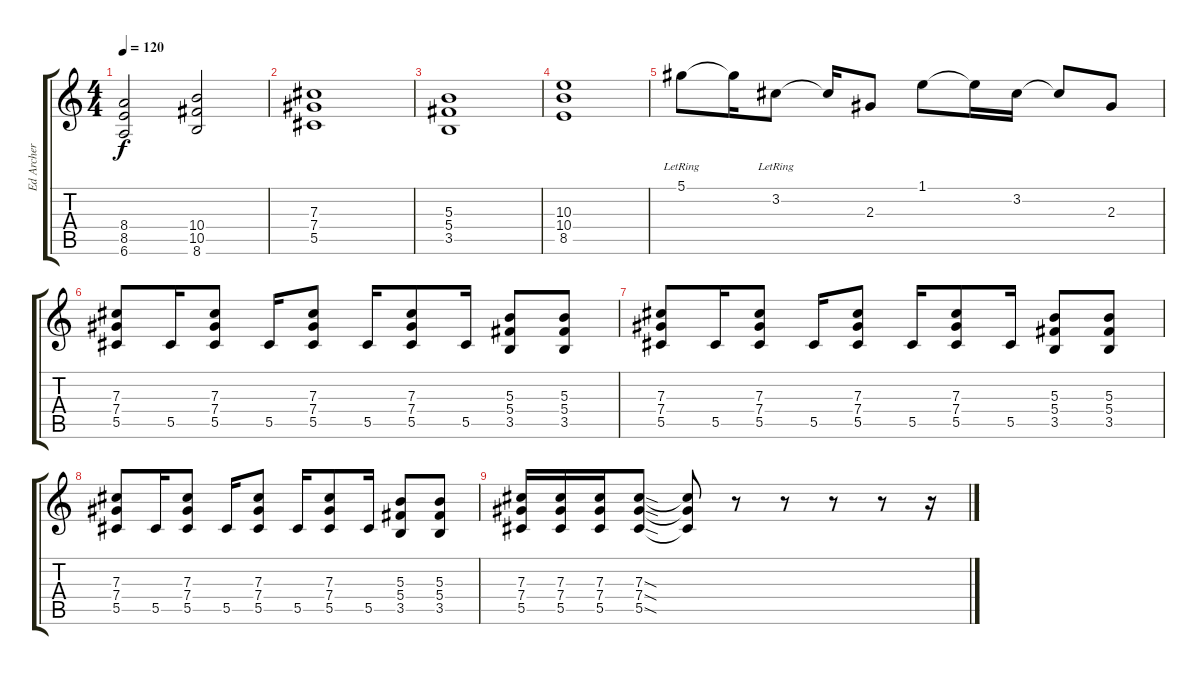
\track ("Ed Archer" "Ed Archer") {instrument overdrivenguitar}
\staff {score tabs}
\tuning (Eb4 Bb3 Gb3 Db3 Ab2 Eb2) {hide}
\ts (4 4)
\tempo 120
\clef g2
\ks c
(8.4 8.5 6.6).2{dy f} (10.4 10.5 8.6).2 |
(7.3 7.4 5.5).1 |
(5.3 5.4 3.5).1 |
(10.3 10.4 8.5).1 |
5.1{lr}.8 5.1{t}.16 3.2{lr}.8 3.2{t}.16 2.3.8 1.1.8 1.1{t}.16 3.2.16 3.2{t}.8 2.3.8 |
(7.3 7.4 5.5).8 5.5.16 (7.3 7.4 5.5).8 5.5.16 (7.3 7.4 5.5).8 5.5.16 (7.3 7.4 5.5).8 5.5.16 (5.3 5.4 3.5).8 (5.3 5.4 3.5).8 |
(7.3 7.4 5.5).8 5.5.16 (7.3 7.4 5.5).8 5.5.16 (7.3 7.4 5.5).8 5.5.16 (7.3 7.4 5.5).8 5.5.16 (5.3 5.4 3.5).8 (5.3 5.4 3.5).8 |
(7.3 7.4 5.5).8 5.5.16 (7.3 7.4 5.5).8 5.5.16 (7.3 7.4 5.5).8 5.5.16 (7.3 7.4 5.5).8 5.5.16 (5.3 5.4 3.5).8 (5.3 5.4 3.5).8 |
(7.3 7.4 5.5).16 (7.3 7.4 5.5).16 (7.3 7.4 5.5).16 (7.3{sod} 7.4{sod} 5.5{sod}).8 (7.3{t} 7.4{t} 5.5{t}).8 r.8 r.8 r.8 r.8 r.16
